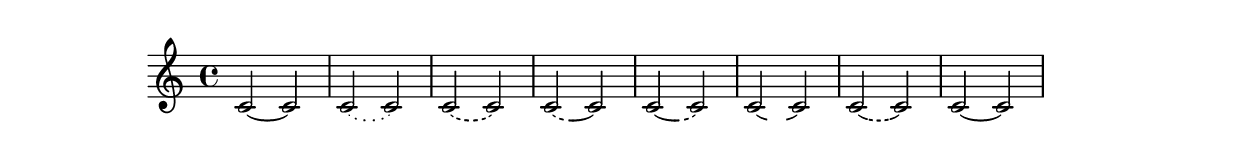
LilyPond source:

\version "2.19.2"
\header {
  texidoc = "
@cindex tie, dotted
@cindex tie, dashed
@cindex dotted tie
@cindex dashed tie

The appearance of ties may be changed from solid to dotted or dashed.
"
} 
\layout{ ragged-right=##t }


\relative c'{
  c2 ~ 2 |
  \tieDotted
  c2 ~ 2 |
  \tieDashed
  c2 ~ 2 |
  \tieHalfDashed
  c2 ~ 2 |
  \tieHalfSolid
  c2 ~ 2 |
  \tieDashPattern #0.4 #2.0
  c2 ~ 2 |
  \once \override Tie.dash-definition = #'((0 0.25 1 1)
                                             (0.3 0.7 0.4 0.75)
                                             (0.75 1.0 1.0 1.0))
  c2 ~ 2 |
  \tieSolid
  c2 ~ 2 |
}






